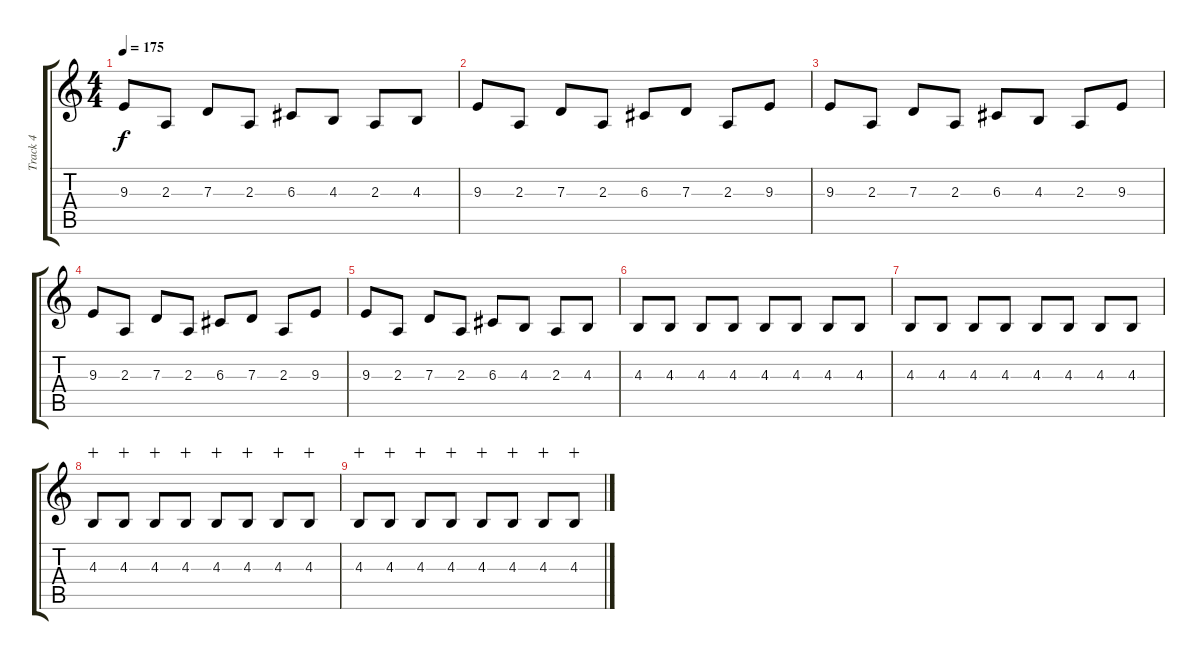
\track ("Track 4" "Track 4") {instrument lead5charang}
\staff {score tabs}
\tuning (E4 B3 G3 D3 A2 D2) {hide}
\ts (4 4)
\tempo 175
\clef g2
\ks c
9.3.8{dy f} 2.3.8 7.3.8 2.3.8 6.3.8 4.3.8 2.3.8 4.3.8 |
9.3.8 2.3.8 7.3.8 2.3.8 6.3.8 7.3.8 2.3.8 9.3.8 |
9.3.8 2.3.8 7.3.8 2.3.8 6.3.8 4.3.8 2.3.8 9.3.8 |
9.3.8 2.3.8 7.3.8 2.3.8 6.3.8 7.3.8 2.3.8 9.3.8 |
9.3.8 2.3.8 7.3.8 2.3.8 6.3.8 4.3.8 2.3.8 4.3.8 |
4.3.8 4.3.8 4.3.8 4.3.8 4.3.8 4.3.8 4.3.8 4.3.8 |
4.3.8 4.3.8 4.3.8 4.3.8 4.3.8 4.3.8 4.3.8 4.3.8 |
4.3.8{wahc} 4.3.8{wahc} 4.3.8{wahc} 4.3.8{wahc} 4.3.8{wahc} 4.3.8{wahc} 4.3.8{wahc} 4.3.8{wahc} |
4.3.8{wahc} 4.3.8{wahc} 4.3.8{wahc} 4.3.8{wahc} 4.3.8{wahc} 4.3.8{wahc} 4.3.8{wahc} 4.3.8{wahc}
